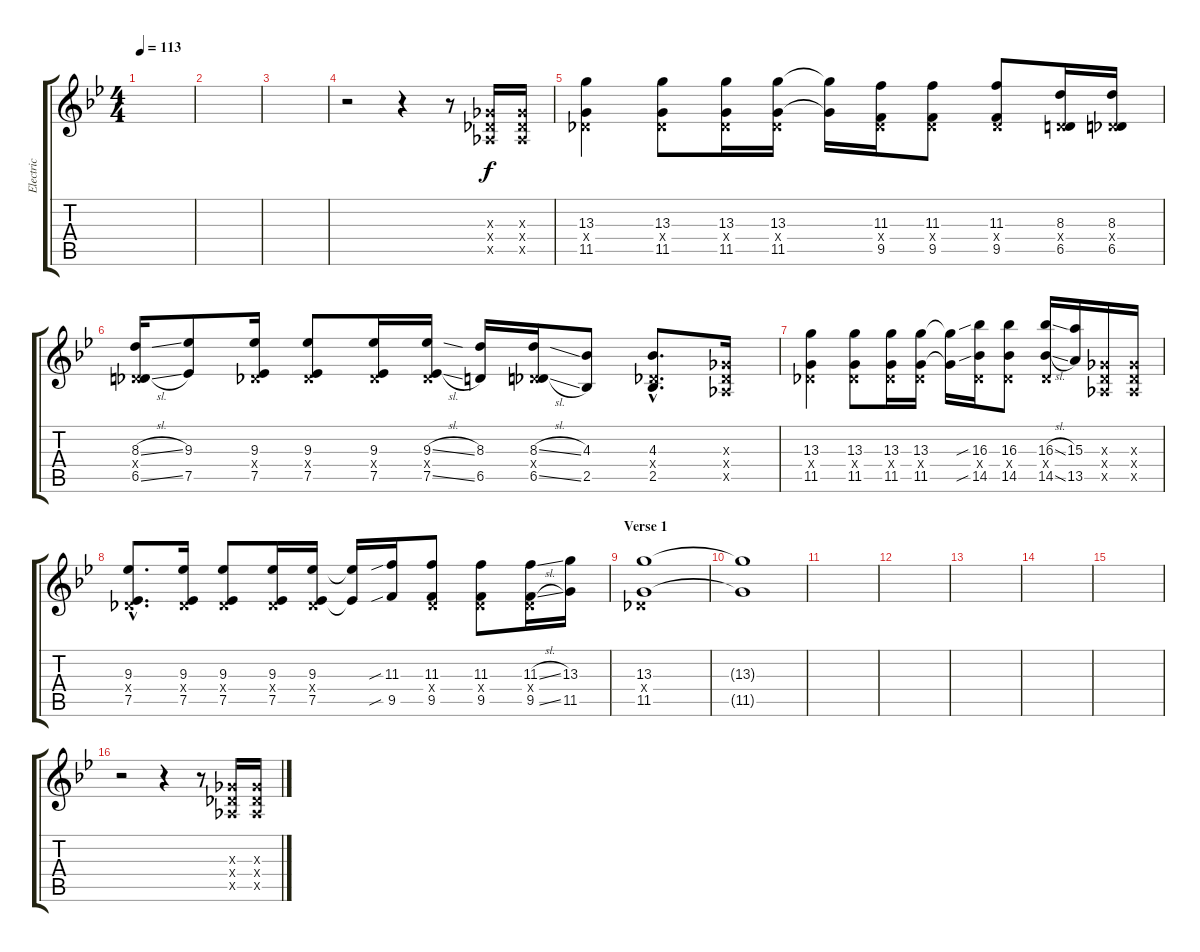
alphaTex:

\track ("Electric" "Electric") {instrument distortionguitar}
\staff {score tabs}
\tuning (Eb4 Bb3 Gb3 Db3 Ab2 Eb2) {hide}
\ts (4 4)
\tempo 113
\clef g2
\ks bb
|
|
|
r.2 r.4 r.8 (0.3{x} 0.4{x} 0.5{x}).16 (0.3{x} 0.4{x} 0.5{x}).16 |
(13.3 0.4{x} 11.5).4 (13.3 0.4{x} 11.5).8 (13.3 0.4{x} 11.5).16 (13.3 0.4{x} 11.5).16 (13.3{t} 11.5{t}).16 (11.3 0.4{x} 9.5).16 (11.3 0.4{x} 9.5).8 (11.3 0.4{x} 9.5).8 (8.3 0.4{x} 6.5).16 (8.3 0.4{x} 6.5).16 |
(8.3{sl} 0.4{x} 6.5{sl}).16 (9.3 7.5).8 (9.3 0.4{x} 7.5).16 (9.3 0.4{x} 7.5).8 (9.3 0.4{x} 7.5).16 (9.3{sl} 0.4{x} 7.5{sl}).16 (8.3 6.5).16 (8.3{sl} 0.4{x} 6.5{sl}).16 (4.3 2.5).8 (4.3{hac} 0.4{hac x} 2.5{hac}).8{d} (0.3{x} 0.4{x} 0.5{x}).16 |
(13.3 0.4{x} 11.5).4 (13.3 0.4{x} 11.5).8 (13.3 0.4{x} 11.5).16 (13.3 0.4{x} 11.5).16 (13.3{t} 11.5{t}).16 (16.3{sib} 0.4{x} 14.5{sib}).16 (16.3 0.4{x} 14.5).8 (16.3{sl} 0.4{x} 14.5{sl}).16 (15.3 13.5).16 (0.3{x} 0.4{x} 0.5{x}).16 (0.3{x} 0.4{x} 0.5{x}).16 |
(9.3{hac} 0.4{hac x} 7.5{hac}).8{d} (9.3 0.4{x} 7.5).16 (9.3 0.4{x} 7.5).8 (9.3 0.4{x} 7.5).16 (9.3 0.4{x} 7.5).16 (9.3{t} 7.5{t}).16 (11.3{sib} 9.5{sib}).16 (11.3 0.4{x} 9.5).8 (11.3 0.4{x} 9.5).8 (11.3{sl} 0.4{x} 9.5{sl}).16 (13.3 11.5).16 |
\section ("" "Verse 1")
(13.3 0.4{x} 11.5).1 |
(13.3{t} 11.5{t}).1 |
|
|
|
|
|
r.2 r.4 r.8 (0.3{x} 0.4{x} 0.5{x}).16 (0.3{x} 0.4{x} 0.5{x}).16
